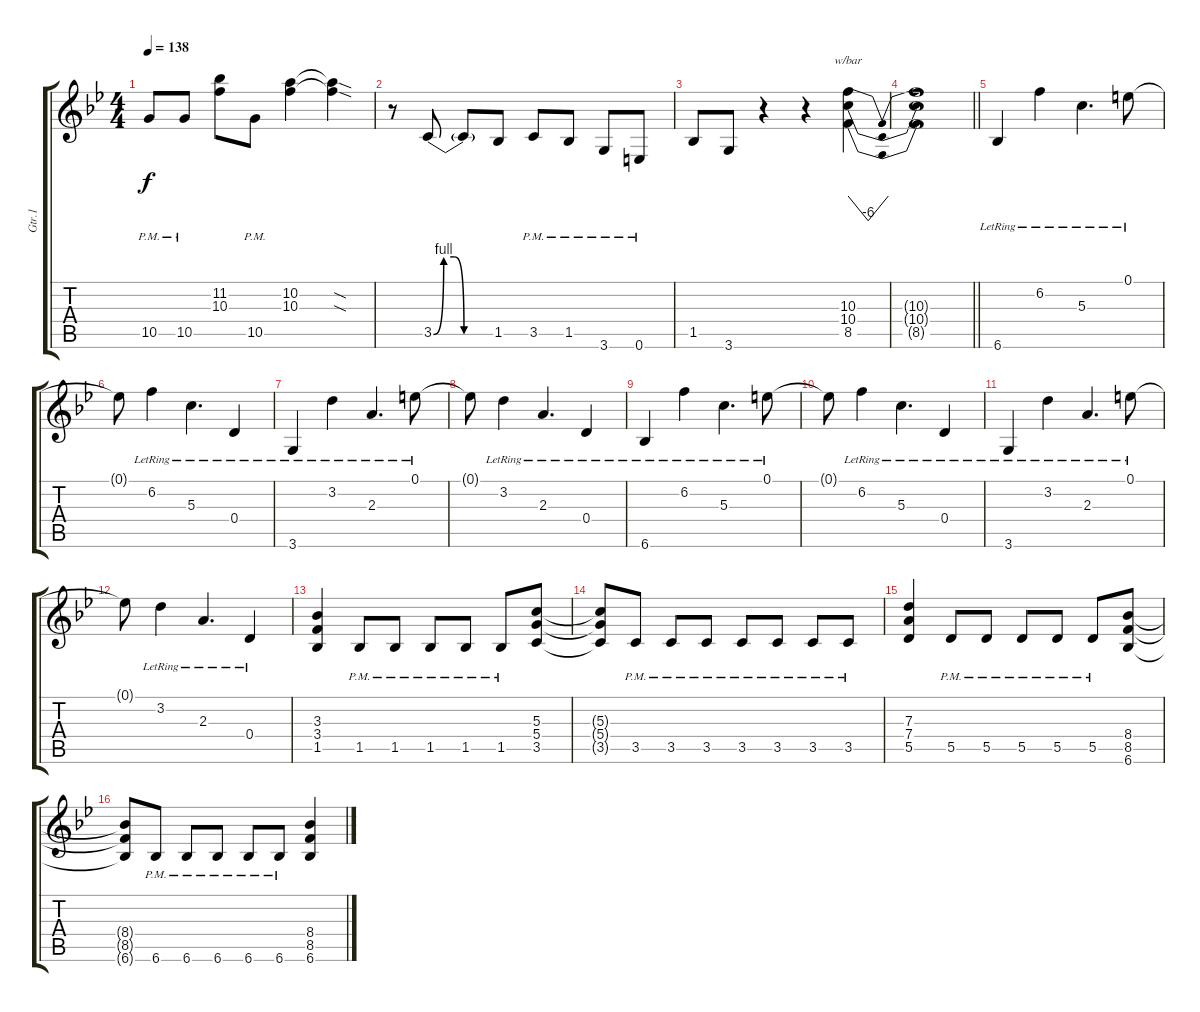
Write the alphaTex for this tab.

\track ("Gtr.1" "Gtr.1") {instrument distortionguitar}
\staff {score tabs}
\tuning (E4 B3 G3 D3 A2 E2) {hide}
\ts (4 4)
\tempo 138
\clef g2
\ks bb
10.5{pm}.8{dy f} 10.5{pm}.8 (11.2 10.3).8 10.5{pm}.8 (10.2 10.3).4 (10.2{sod t} 10.3{sod t}).4 |
r.8 3.5{be (custom 0 0 10 4 20 4 30 0 60 0)}.8 3.5{t}.8 1.5.8 3.5{pm}.8 1.5{pm}.8 3.6{pm}.8 0.6{pm}.8 |
1.5.8 3.6.8 r.4 r.4 (10.3 10.4 8.5).4{tbe (dip default 0 0 15 -24 60 0)} |
\barLineRight lightlight
(10.3{t} 10.4{t} 8.5{t}).1 |
6.6{lr}.4{instrument acousticguitarsteel} 6.2{lr}.4 5.3{lr}.4{d} 0.1{lr}.8 |
0.1{t}.8 6.2{lr}.4 5.3{lr}.4{d} 0.4{lr}.4 |
3.6{lr}.4 3.2{lr}.4 2.3{lr}.4{d} 0.1{lr}.8 |
0.1{t}.8 3.2{lr}.4 2.3{lr}.4{d} 0.4{lr}.4 |
6.6{lr}.4 6.2{lr}.4 5.3{lr}.4{d} 0.1{lr}.8 |
0.1{t}.8 6.2{lr}.4 5.3{lr}.4{d} 0.4{lr}.4 |
3.6{lr}.4 3.2{lr}.4 2.3{lr}.4{d} 0.1{lr}.8 |
0.1{t}.8 3.2{lr}.4 2.3{lr}.4{d} 0.4{lr}.4 |
(3.3 3.4 1.5).4{instrument distortionguitar} 1.5{pm}.8 1.5{pm}.8 1.5{pm}.8 1.5{pm}.8 1.5{pm}.8 (5.3 5.4 3.5).8 |
(5.3{t} 5.4{t} 3.5{t}).8 3.5{pm}.8 3.5{pm}.8 3.5{pm}.8 3.5{pm}.8 3.5{pm}.8 3.5{pm}.8 3.5{pm}.8 |
(7.3 7.4 5.5).4 5.5{pm}.8 5.5{pm}.8 5.5{pm}.8 5.5{pm}.8 5.5{pm}.8 (8.4 8.5 6.6).8 |
(8.4{t} 8.5{t} 6.6{t}).8 6.6{pm}.8 6.6{pm}.8 6.6{pm}.8 6.6{pm}.8 6.6{pm}.8 (8.4{sl} 8.5{sl} 6.6{sl}).4
